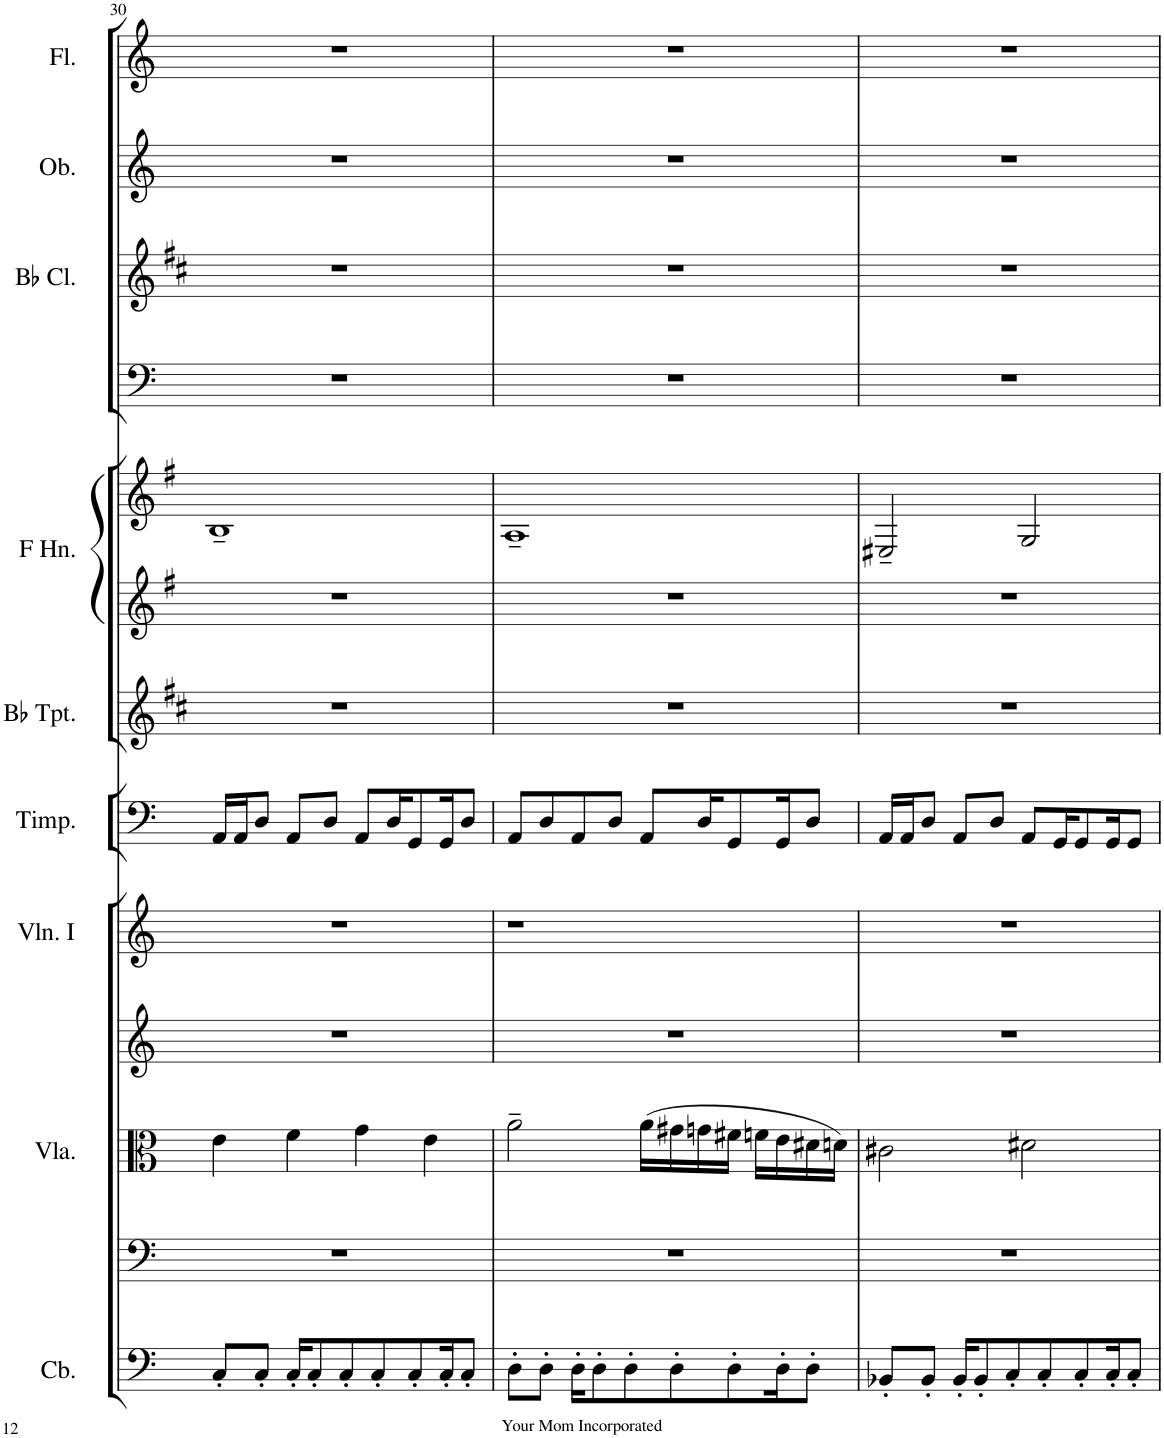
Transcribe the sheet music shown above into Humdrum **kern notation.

**kern	**kern	**kern	**kern	**kern	**kern	**kern	**kern	**kern	**kern	**kern	**kern	**kern
*part12	*part11	*part10	*part9	*part8	*part7	*part6	*part5	*part5	*part4	*part3	*part2	*part1
*staff13	*staff12	*staff11	*staff10	*staff9	*staff8	*staff7	*staff6	*staff5	*staff4	*staff3	*staff2	*staff1
*I"Double Bass	*I"Violoncello	*I"Violas	*I"Violin II	*I"Violins	*I"Timpani	*I"Trumpets in Bb	*I"Horns in F	*	*I"Bassoons	*I"Clarinets in Bb	*I"Oboes	*I"Flutes
*	*	*I'Vla.	*	*	*I'Timp.	*	*	*	*I'Bsn	*	*I'Ob.	*I'Fl.
!!LO:PB:g=z
*clefF4	*clefF4	*clefC3	*clefG2	*clefG2	*clefF4	*clefG2	*clefG2	*clefG2	*clefF4	*clefG2	*clefG2	*clefG2
*Trd7c12	*	*	*	*	*	*Trd1c2	*Trd4c7	*Trd4c7	*	*Trd1c2	*	*
*k[]	*k[]	*k[]	*k[]	*k[]	*k[]	*k[f#c#]	*k[f#]	*k[f#]	*k[]	*k[f#c#]	*k[]	*k[]
*M4/4	*M4/4	*M4/4	*M4/4	*M4/4	*M4/4	*M4/4	*M4/4	*M4/4	*M4/4	*M4/4	*M4/4	*M4/4
*met(c)	*met(c)	*met(c)	*met(c)	*met(c)	*met(c)	*met(c)	*met(c)	*met(c)	*met(c)	*met(c)	*met(c)	*met(c)
=30	=30	=30	=30	=30	=30	=30	=30	=30	=30	=30	=30	=30
8C'/L	1r	4e\	1r	1r	16AA/LL	1r	1r	1B~	1r	1r	1r	1r
.	.	.	.	.	16AA/J	.	.	.	.	.	.	.
8C'/J	.	.	.	.	8D/J	.	.	.	.	.	.	.
16C'/KL	.	4f\	.	.	8AA/L	.	.	.	.	.	.	.
8C'/	.	.	.	.	.	.	.	.	.	.	.	.
.	.	.	.	.	8D/J	.	.	.	.	.	.	.
8C'/	.	.	.	.	.	.	.	.	.	.	.	.
.	.	4g\	.	.	8AA/L	.	.	.	.	.	.	.
8C'/	.	.	.	.	.	.	.	.	.	.	.	.
.	.	.	.	.	16D/K	.	.	.	.	.	.	.
8C'/	.	.	.	.	8GG/	.	.	.	.	.	.	.
.	.	4e\	.	.	.	.	.	.	.	.	.	.
16C'/K	.	.	.	.	16GG/K	.	.	.	.	.	.	.
8C'/J	.	.	.	.	8D/J	.	.	.	.	.	.	.
=31	=31	=31	=31	=31	=31	=31	=31	=31	=31	=31	=31	=31
8D'\L	1r	2a~\	1r	1r	8AA/L	1r	1r	1A~	1r	1r	1r	1r
8D'\J	.	.	.	.	8D/	.	.	.	.	.	.	.
16D'\KL	.	.	.	.	8AA/	.	.	.	.	.	.	.
8D'\	.	.	.	.	.	.	.	.	.	.	.	.
.	.	.	.	.	8D/J	.	.	.	.	.	.	.
8D'\	.	.	.	.	.	.	.	.	.	.	.	.
.	.	(16a\LL	.	.	8AA/L	.	.	.	.	.	.	.
8D'\	.	16g#X\	.	.	.	.	.	.	.	.	.	.
.	.	16gn\	.	.	16D/K	.	.	.	.	.	.	.
8D'\	.	16f#X\JJ	.	.	8GG/	.	.	.	.	.	.	.
.	.	16fn\LL	.	.	.	.	.	.	.	.	.	.
16D'\K	.	16e\	.	.	16GG/K	.	.	.	.	.	.	.
8D'\J	.	16d#X\	.	.	8D/J	.	.	.	.	.	.	.
.	.	16dn\JJ)	.	.	.	.	.	.	.	.	.	.
=32	=32	=32	=32	=32	=32	=32	=32	=32	=32	=32	=32	=32
8BB-X'/L	1r	2c#X\	1r	1r	16AA/LL	1r	1r	2E#X~/	1r	1r	1r	1r
.	.	.	.	.	16AA/J	.	.	.	.	.	.	.
8BB-'/J	.	.	.	.	8D/J	.	.	.	.	.	.	.
16BB-'/KL	.	.	.	.	8AA/L	.	.	.	.	.	.	.
8BB-'/	.	.	.	.	.	.	.	.	.	.	.	.
.	.	.	.	.	8D/J	.	.	.	.	.	.	.
8C'/	.	.	.	.	.	.	.	.	.	.	.	.
.	.	2d#X\	.	.	8AA/L	.	.	2G/	.	.	.	.
8C'/	.	.	.	.	.	.	.	.	.	.	.	.
.	.	.	.	.	16GG/K	.	.	.	.	.	.	.
8C'/	.	.	.	.	8GG/	.	.	.	.	.	.	.
16C'/K	.	.	.	.	16GG/K	.	.	.	.	.	.	.
8C'/J	.	.	.	.	8GG/J	.	.	.	.	.	.	.
=	=	=	=	=	=	=	=	=	=	=	=	=
*-	*-	*-	*-	*-	*-	*-	*-	*-	*-	*-	*-	*-
